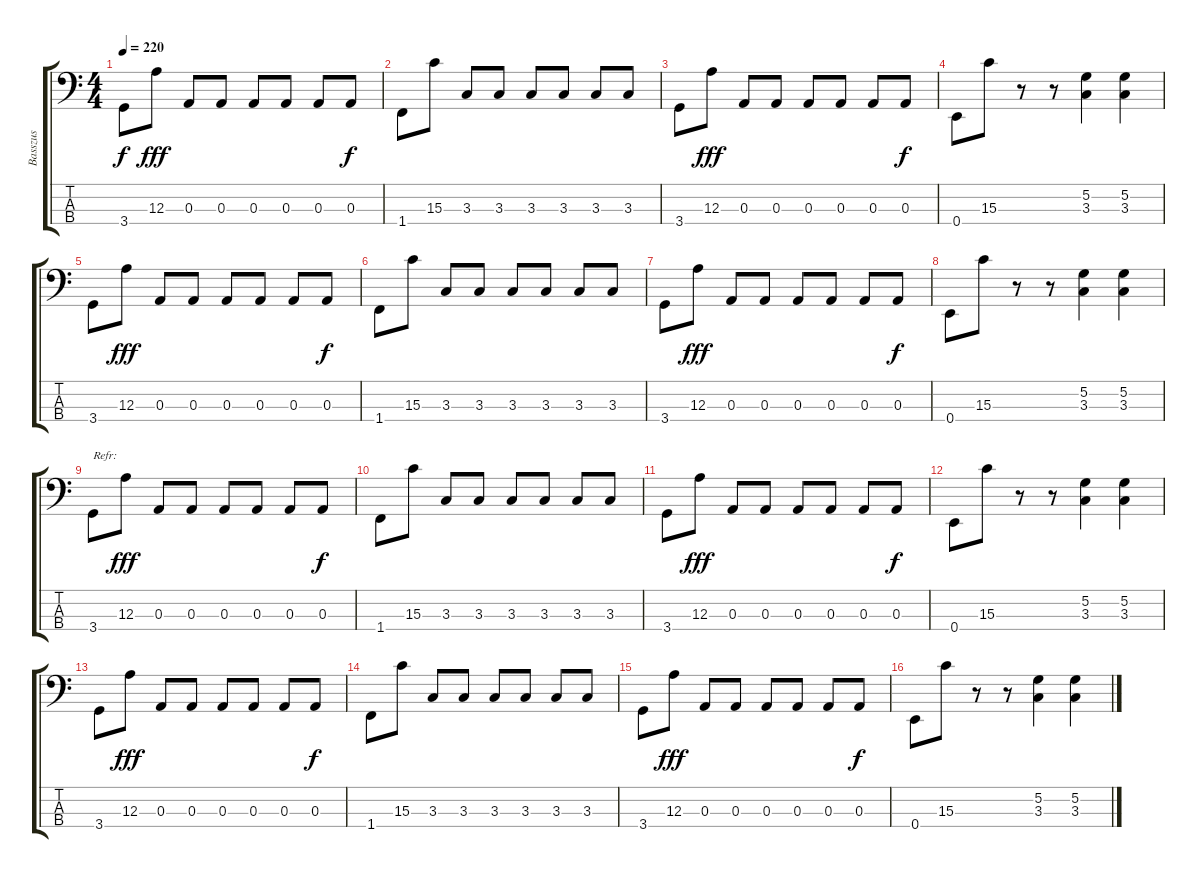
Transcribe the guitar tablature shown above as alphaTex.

\track ("Basszus" "Basszus") {instrument electricbassfinger}
\staff {score tabs}
\tuning (G2 D2 A1 E1) {hide}
\ts (4 4)
\tempo 220
\clef f4
\ks c
3.4.8{dy f} 12.3.8{dy fff} 0.3.8 0.3.8 0.3.8 0.3.8 0.3.8 0.3.8{dy f} |
1.4.8 15.3.8 3.3.8 3.3.8 3.3.8 3.3.8 3.3.8 3.3.8 |
3.4.8 12.3.8{dy fff} 0.3.8 0.3.8 0.3.8 0.3.8 0.3.8 0.3.8{dy f} |
0.4.8 15.3.8 r.8 r.8 (5.2 3.3).4 (5.2 3.3).4 |
3.4.8 12.3.8{dy fff} 0.3.8 0.3.8 0.3.8 0.3.8 0.3.8 0.3.8{dy f} |
1.4.8 15.3.8 3.3.8 3.3.8 3.3.8 3.3.8 3.3.8 3.3.8 |
3.4.8 12.3.8{dy fff} 0.3.8 0.3.8 0.3.8 0.3.8 0.3.8 0.3.8{dy f} |
0.4.8 15.3.8 r.8 r.8 (5.2 3.3).4 (5.2 3.3).4 |
3.4.8{txt "Refr:"} 12.3.8{dy fff} 0.3.8 0.3.8 0.3.8 0.3.8 0.3.8 0.3.8{dy f} |
1.4.8 15.3.8 3.3.8 3.3.8 3.3.8 3.3.8 3.3.8 3.3.8 |
3.4.8 12.3.8{dy fff} 0.3.8 0.3.8 0.3.8 0.3.8 0.3.8 0.3.8{dy f} |
0.4.8 15.3.8 r.8 r.8 (5.2 3.3).4 (5.2 3.3).4 |
3.4.8 12.3.8{dy fff} 0.3.8 0.3.8 0.3.8 0.3.8 0.3.8 0.3.8{dy f} |
1.4.8 15.3.8 3.3.8 3.3.8 3.3.8 3.3.8 3.3.8 3.3.8 |
3.4.8 12.3.8{dy fff} 0.3.8 0.3.8 0.3.8 0.3.8 0.3.8 0.3.8{dy f} |
0.4.8 15.3.8 r.8 r.8 (5.2 3.3).4 (5.2 3.3).4
